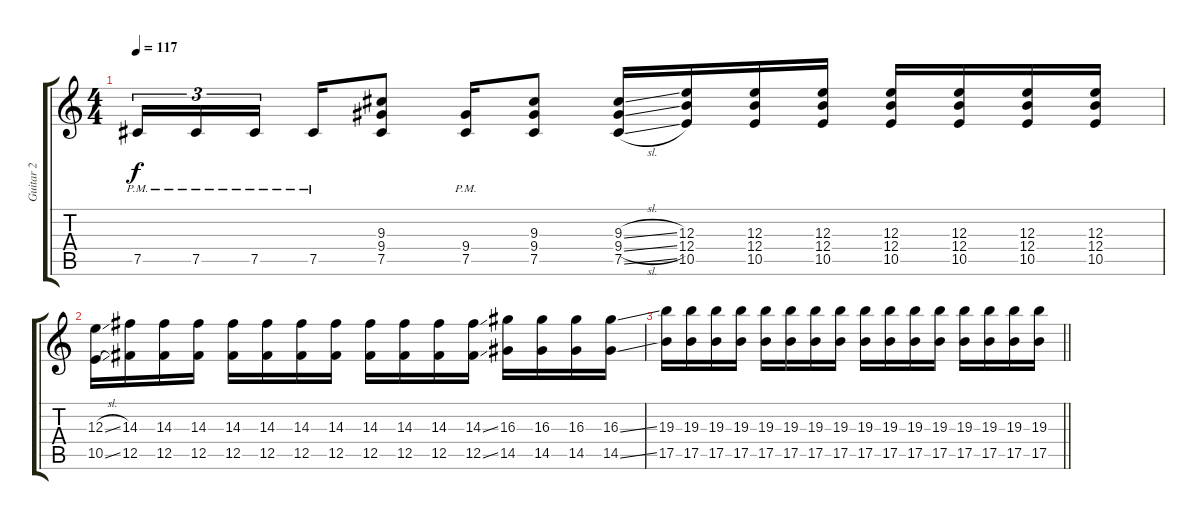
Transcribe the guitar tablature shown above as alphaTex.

\track ("Guitar 2" "Guitar 2") {instrument distortionguitar}
\staff {score tabs}
\tuning (Db4 Ab3 E3 B2 Gb2 Db2) {hide}
\ts (4 4)
\tempo 117
\clef g2
\ks c
7.5{pm}.16{tu (3 2) dy f} 7.5{pm}.16{tu (3 2)} 7.5{pm}.16{tu (3 2) beam splitsecondary} 7.5{pm}.16 (9.3 9.4 7.5).8 (9.4{pm} 7.5{pm}).16 (9.3 9.4 7.5).8 (9.3{sl} 9.4{sl} 7.5{sl}).16 (12.3 12.4 10.5).16 (12.3 12.4 10.5).16 (12.3 12.4 10.5).16 (12.3 12.4 10.5).16 (12.3 12.4 10.5).16 (12.3 12.4 10.5).16 (12.3 12.4 10.5).16 |
(12.3{sl} 10.5{sl}).16 (14.3 12.5).16 (14.3 12.5).16 (14.3 12.5).16 (14.3 12.5).16 (14.3 12.5).16 (14.3 12.5).16 (14.3 12.5).16 (14.3 12.5).16 (14.3 12.5).16 (14.3 12.5).16 (14.3{ss} 12.5{ss}).16 (16.3 14.5).16 (16.3 14.5).16 (16.3 14.5).16 (16.3{ss} 14.5{ss}).16 |
\barLineRight lightlight
(19.3 17.5).16 (19.3 17.5).16 (19.3 17.5).16 (19.3 17.5).16 (19.3 17.5).16 (19.3 17.5).16 (19.3 17.5).16 (19.3 17.5).16 (19.3 17.5).16 (19.3 17.5).16 (19.3 17.5).16 (19.3 17.5).16 (19.3 17.5).16 (19.3 17.5).16 (19.3 17.5).16 (19.3 17.5).16
